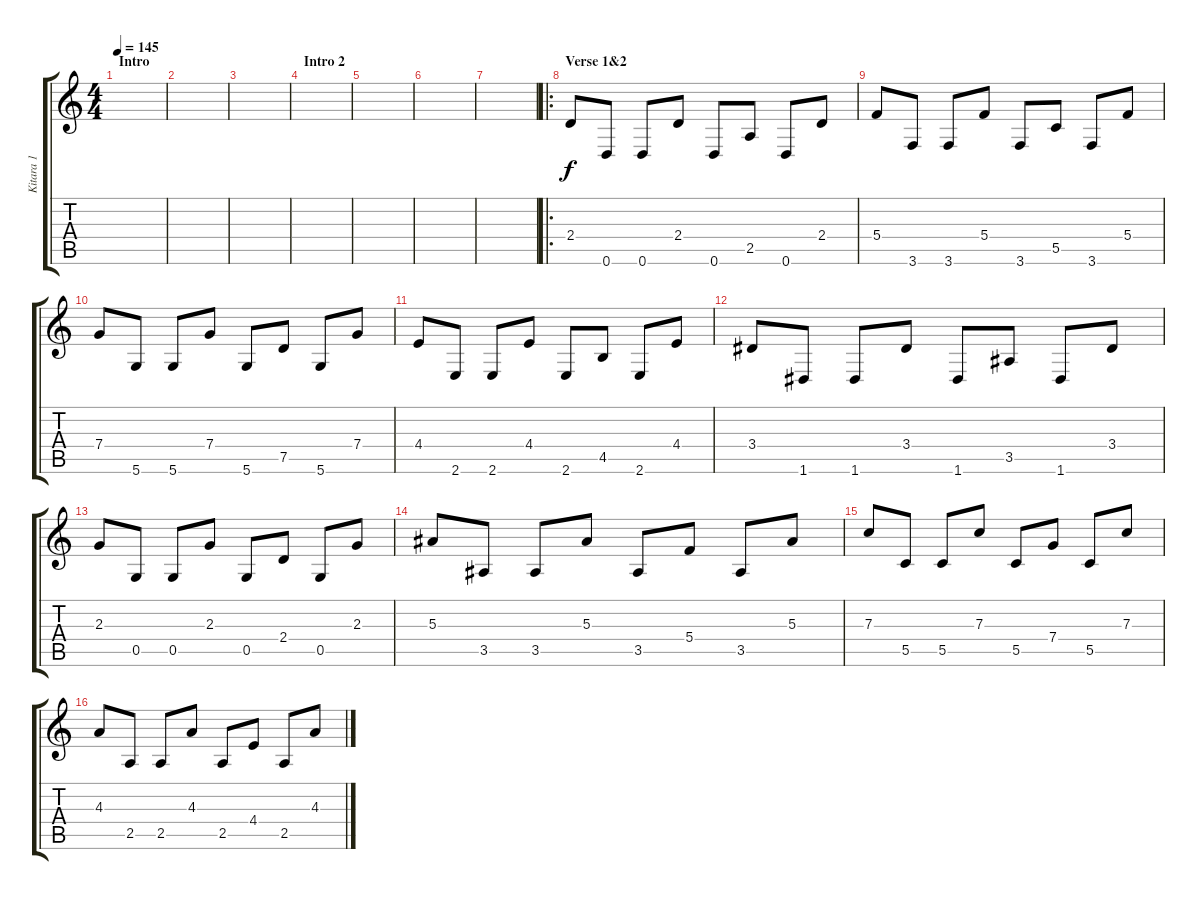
\track ("Kitara 1" "Kitara 1") {instrument distortionguitar}
\staff {score tabs}
\tuning (D4 A3 F3 C3 G2 D2) {hide}
\ts (4 4)
\section ("" "Intro")
\tempo 145
\clef g2
\ks c
|
|
|
\section ("" "Intro 2")
|
|
|
|
\ro
\section ("" "Verse 1&2")
2.4.8 0.6.8 0.6.8 2.4.8 0.6.8 2.5.8 0.6.8 2.4.8 |
5.4.8 3.6.8 3.6.8 5.4.8 3.6.8 5.5.8 3.6.8 5.4.8 |
7.4.8 5.6.8 5.6.8 7.4.8 5.6.8 7.5.8 5.6.8 7.4.8 |
4.4.8 2.6.8 2.6.8 4.4.8 2.6.8 4.5.8 2.6.8 4.4.8 |
3.4.8 1.6.8 1.6.8 3.4.8 1.6.8 3.5.8 1.6.8 3.4.8 |
2.3.8 0.5.8 0.5.8 2.3.8 0.5.8 2.4.8 0.5.8 2.3.8 |
5.3.8 3.5.8 3.5.8 5.3.8 3.5.8 5.4.8 3.5.8 5.3.8 |
7.3.8 5.5.8 5.5.8 7.3.8 5.5.8 7.4.8 5.5.8 7.3.8 |
4.3.8 2.5.8 2.5.8 4.3.8 2.5.8 4.4.8 2.5.8 4.3.8
